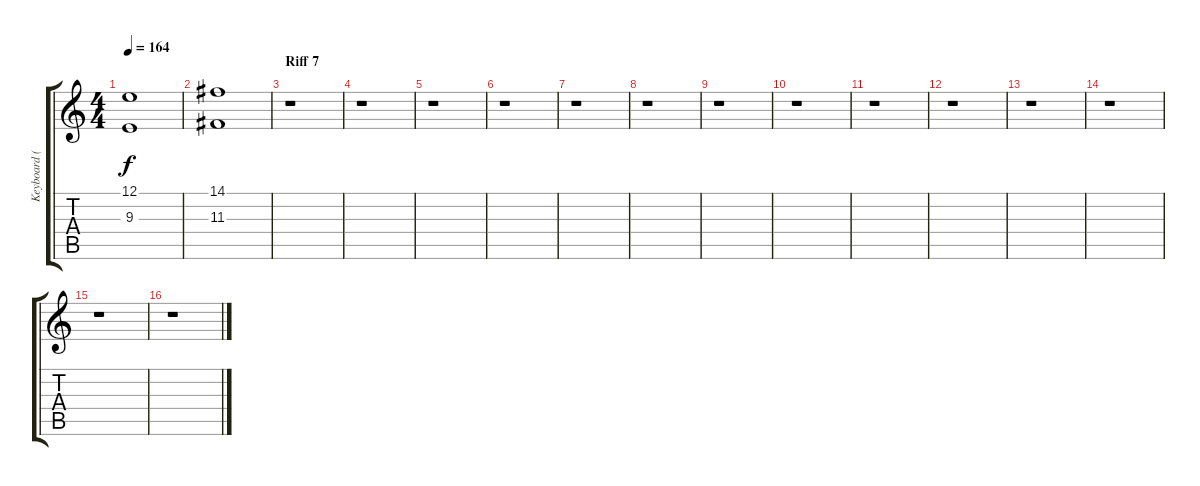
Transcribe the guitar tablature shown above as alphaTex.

\track ("Keyboard (Strings)" "Keyboard (") {instrument stringensemble1}
\staff {score tabs}
\tuning (E4 B3 G3 D3 A2 E2) {hide}
\ts (4 4)
\tempo 164
\clef g2
\ks c
(12.1 9.3).1{dy f} |
(14.1 11.3).1 |
\section ("" "Riff 7")
r.1 |
r.1 |
r.1 |
r.1 |
r.1 |
r.1 |
r.1 |
r.1 |
r.1 |
r.1 |
r.1 |
r.1 |
r.1 |
r.1
